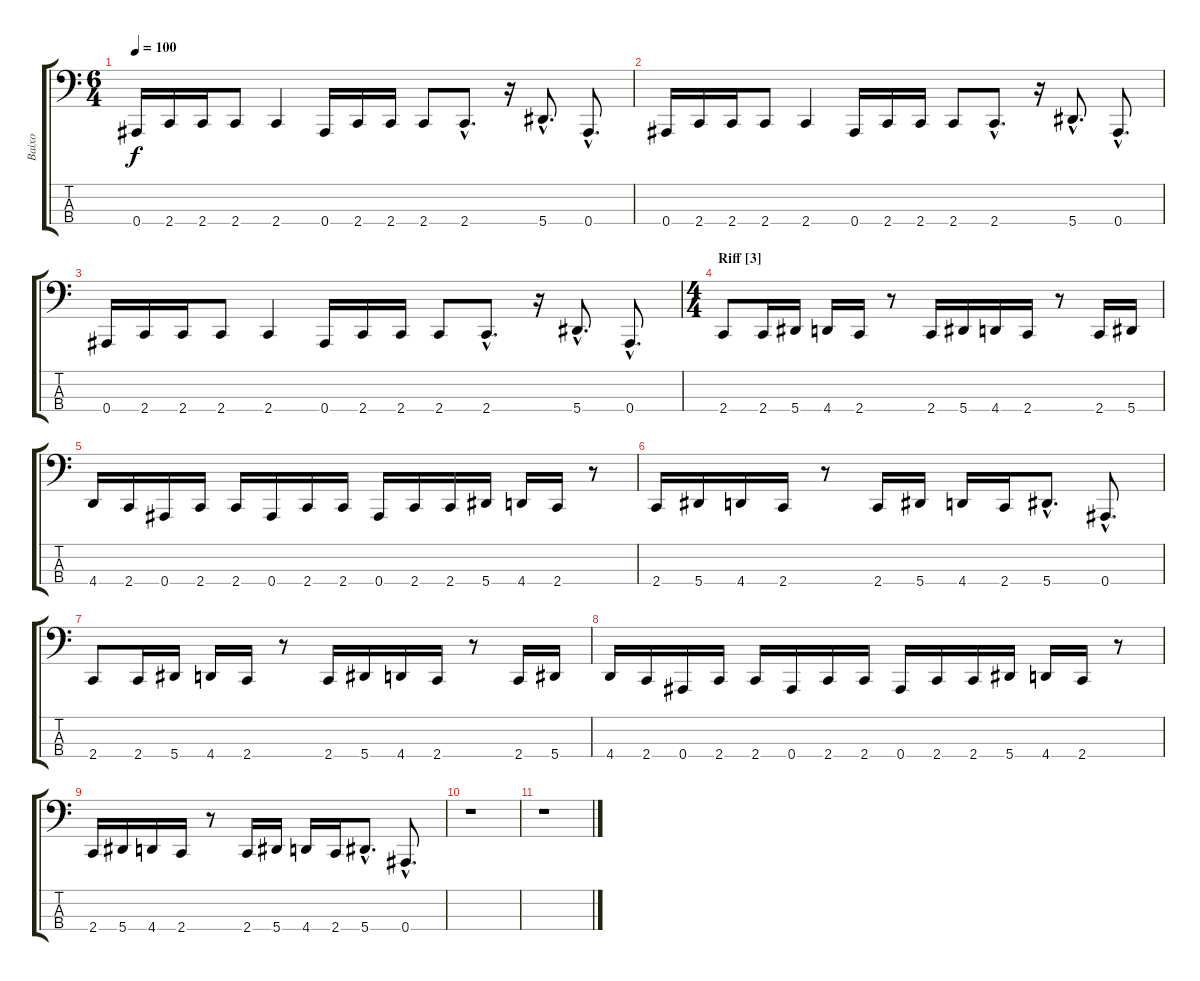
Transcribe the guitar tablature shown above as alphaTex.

\track ("Baixo" "Baixo") {instrument electricbassfinger}
\staff {score tabs}
\tuning (Gb1 Db1 Ab0 Bb0) {hide}
\ts (6 4)
\tempo 100
\clef f4
\ks c
0.4.16{dy f} 2.4.16 2.4.16 2.4.8 2.4.4 0.4.16 2.4.16 2.4.16 2.4.8 2.4{hac}.8{d} r.16 5.4{hac}.8{d} 0.4{hac}.8{d} |
0.4.16 2.4.16 2.4.16 2.4.8 2.4.4 0.4.16 2.4.16 2.4.16 2.4.8 2.4{hac}.8{d} r.16 5.4{hac}.8{d} 0.4{hac}.8{d} |
0.4.16 2.4.16 2.4.16 2.4.8 2.4.4 0.4.16 2.4.16 2.4.16 2.4.8 2.4{hac}.8{d} r.16 5.4{hac}.8{d} 0.4{hac}.8{d} |
\ts (4 4)
\section ("" "Riff [3]")
2.4.8 2.4.16 5.4.16 4.4.16 2.4.16 r.8 2.4.16 5.4.16 4.4.16 2.4.16 r.8 2.4.16 5.4.16 |
4.4.16 2.4.16 0.4.16 2.4.16 2.4.16 0.4.16 2.4.16 2.4.16 0.4.16 2.4.16 2.4.16 5.4.16 4.4.16 2.4.16 r.8 |
2.4.16 5.4.16 4.4.16 2.4.16 r.8 2.4.16 5.4.16 4.4.16 2.4.16 5.4{hac}.8{d} 0.4{hac}.8{d} |
2.4.8 2.4.16 5.4.16 4.4.16 2.4.16 r.8 2.4.16 5.4.16 4.4.16 2.4.16 r.8 2.4.16 5.4.16 |
4.4.16 2.4.16 0.4.16 2.4.16 2.4.16 0.4.16 2.4.16 2.4.16 0.4.16 2.4.16 2.4.16 5.4.16 4.4.16 2.4.16 r.8 |
2.4.16 5.4.16 4.4.16 2.4.16 r.8 2.4.16 5.4.16 4.4.16 2.4.16 5.4{hac}.8{d} 0.4{hac}.8{d} |
r.1 |
r.1
